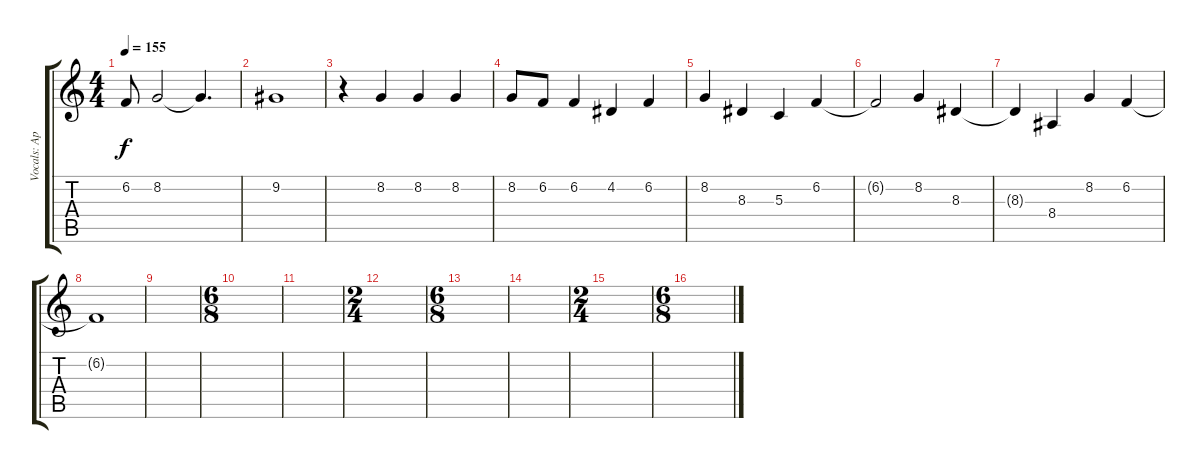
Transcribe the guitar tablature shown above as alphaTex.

\track ("Vocals: Apollo Papathanasio" "Vocals: Ap") {instrument stringensemble1}
\staff {score tabs}
\tuning (E4 B3 G3 D3 A2 E2) {hide}
\ts (4 4)
\tempo 155
\clef g2
\ks c
6.2.8{dy f} 8.2.2 8.2{t}.4{d} |
9.2.1 |
r.4 8.2.4 8.2.4 8.2.4 |
8.2.8 6.2.8 6.2.4 4.2.4 6.2.4 |
8.2.4 8.3.4 5.3.4 6.2.4 |
6.2{t}.2 8.2.4 8.3.4 |
8.3{t}.4 8.4.4 8.2.4 6.2.4 |
6.2{t}.1 |
|
\ts (6 8)
|
|
\ts (2 4)
|
\ts (6 8)
|
|
\ts (2 4)
|
\ts (6 8)
